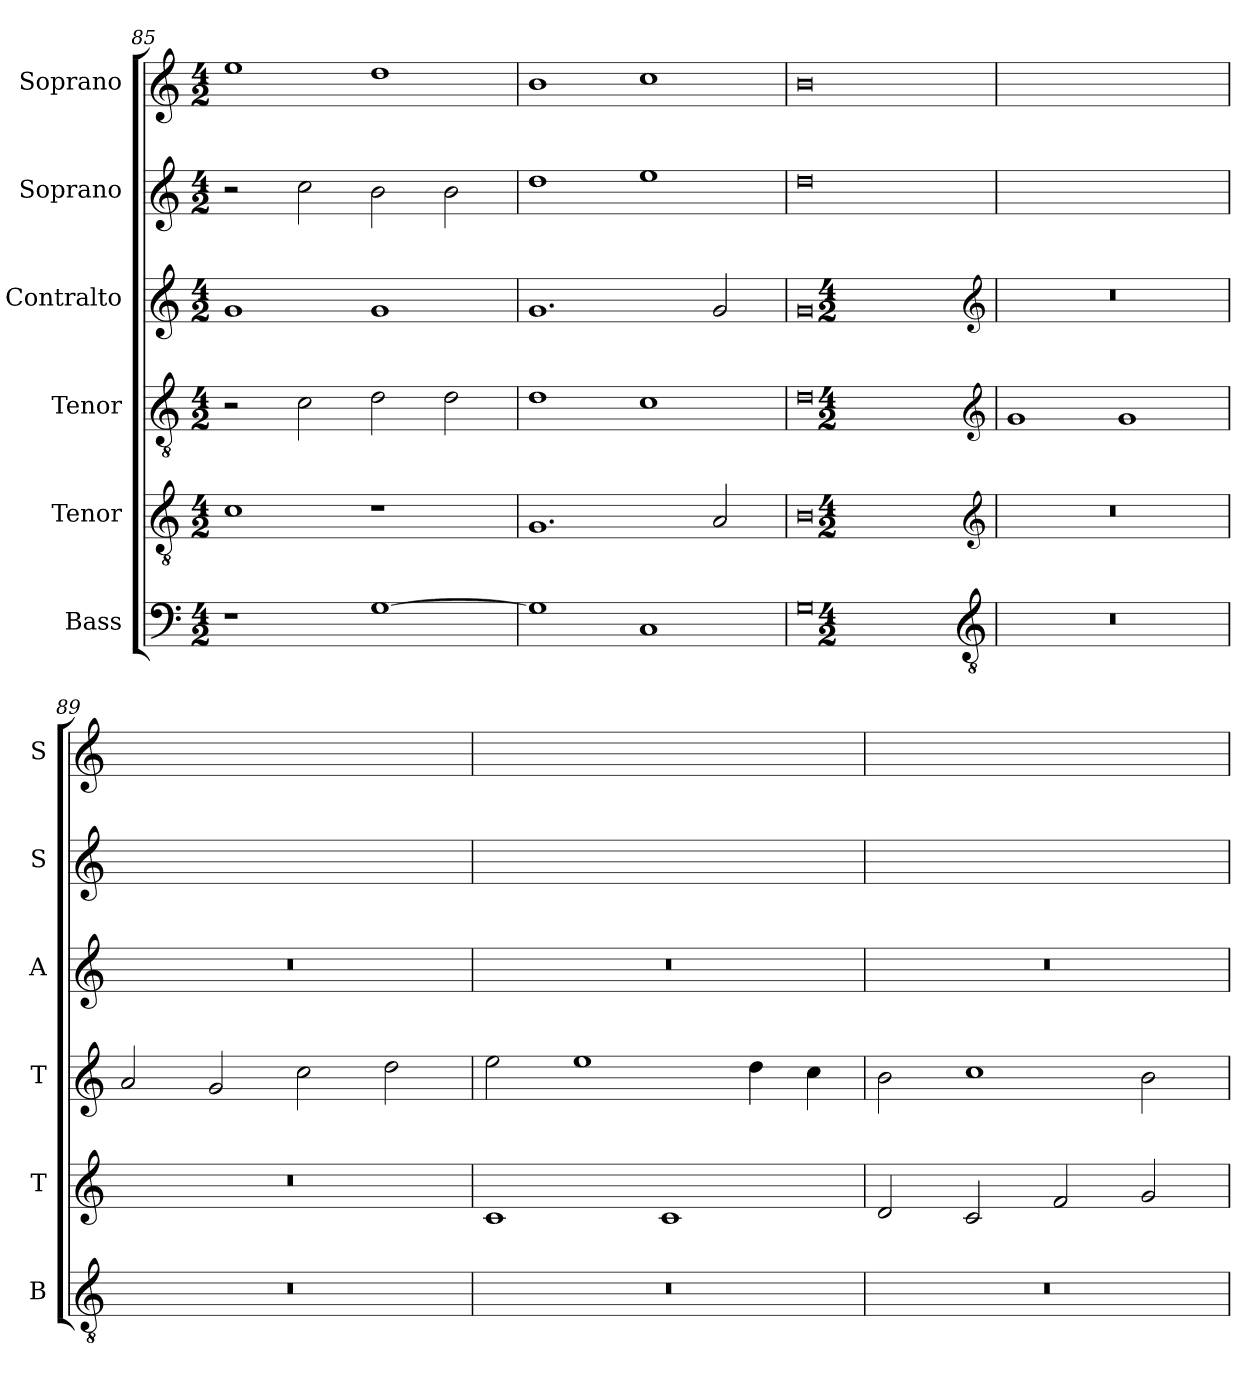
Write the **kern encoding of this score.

**kern	**kern	**kern	**kern	**kern	**kern
*part6	*part5	*part4	*part3	*part2	*part1
*staff6	*staff5	*staff4	*staff3	*staff2	*staff1
*I"Bass	*I"Tenor	*I"Tenor	*I"Contralto	*I"Soprano	*I"Soprano
*I'B	*I'T	*I'T	*I'A	*I'S	*I'S
*clefF4	*clefGv2	*clefGv2	*clefG2	*clefG2	*clefG2
*k[]	*k[]	*k[]	*k[]	*k[]	*k[]
*C:ion	*C:ion	*C:ion	*C:ion	*C:ion	*C:ion
*M4/2	*M4/2	*M4/2	*M4/2	*M4/2	*M4/2
=85	=85	=85	=85	=85	=85
1r	1c	2r	1g	2r	1ee
.	.	2c	.	2cc	.
[1G	1r	2d	1g	2b	1dd
.	.	2d	.	2b	.
=86	=86	=86	=86	=86	=86
1G]	1.G	1d	1.g	1dd	1b
1C	.	1c	.	1ee	1cc
.	2A	.	2g	.	.
=87	=87	=87	=87	=87	=87
0G	0B	0d	0g	0dd	0b
*clefGv2	*clefG2	*clefG2	*clefG2	*	*
*k[]	*k[]	*k[]	*k[]	*	*
*C:ion	*C:ion	*C:ion	*C:ion	*	*
*M4/2	*M4/2	*M4/2	*M4/2	*	*
=88	=88	=88	=88	=88	=88
0r	0r	1g	0r	0ryy	0ryy
.	.	1g	.	.	.
=89	=89	=89	=89	=89	=89
0r	0r	2a	0r	0ryy	0ryy
.	.	2g	.	.	.
.	.	2cc	.	.	.
.	.	2dd	.	.	.
=90	=90	=90	=90	=90	=90
0r	1c	2ee	0r	0ryy	0ryy
.	.	1ee	.	.	.
.	1c	.	.	.	.
.	.	4dd	.	.	.
.	.	4cc	.	.	.
=91	=91	=91	=91	=91	=91
0r	2d	2b	0r	0ryy	0ryy
.	2c	1cc	.	.	.
.	2f	.	.	.	.
.	2g	2b	.	.	.
=	=	=	=	=	=
*-	*-	*-	*-	*-	*-
